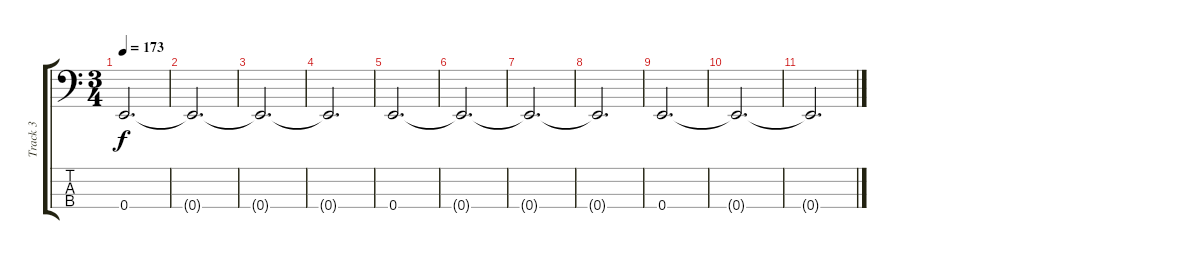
\track ("Track 3" "Track 3") {instrument electricbassfinger}
\staff {score tabs}
\tuning (G2 D2 A1 E1) {hide}
\ts (3 4)
\tempo 173
\clef f4
\ks c
0.4.2{d dy f} |
0.4{t}.2{d} |
0.4{t}.2{d} |
0.4{t}.2{d} |
0.4.2{d} |
0.4{t}.2{d} |
0.4{t}.2{d} |
0.4{t}.2{d} |
0.4.2{d} |
0.4{t}.2{d} |
0.4{t}.2{d}
